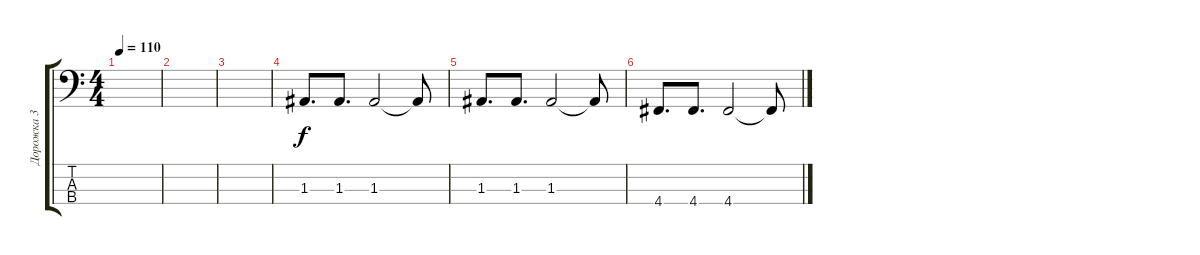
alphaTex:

\track ("Дорожка 3" "Дорожка 3") {instrument electricbassfinger}
\staff {score tabs}
\tuning (G2 D2 A1 D1) {hide}
\ts (4 4)
\tempo 110
\clef f4
\ks c
|
|
|
1.3.8{d} 1.3.8{d} 1.3.2 1.3{t}.8 |
1.3.8{d} 1.3.8{d} 1.3.2 1.3{t}.8 |
4.4.8{d} 4.4.8{d} 4.4.2 4.4{t}.8
